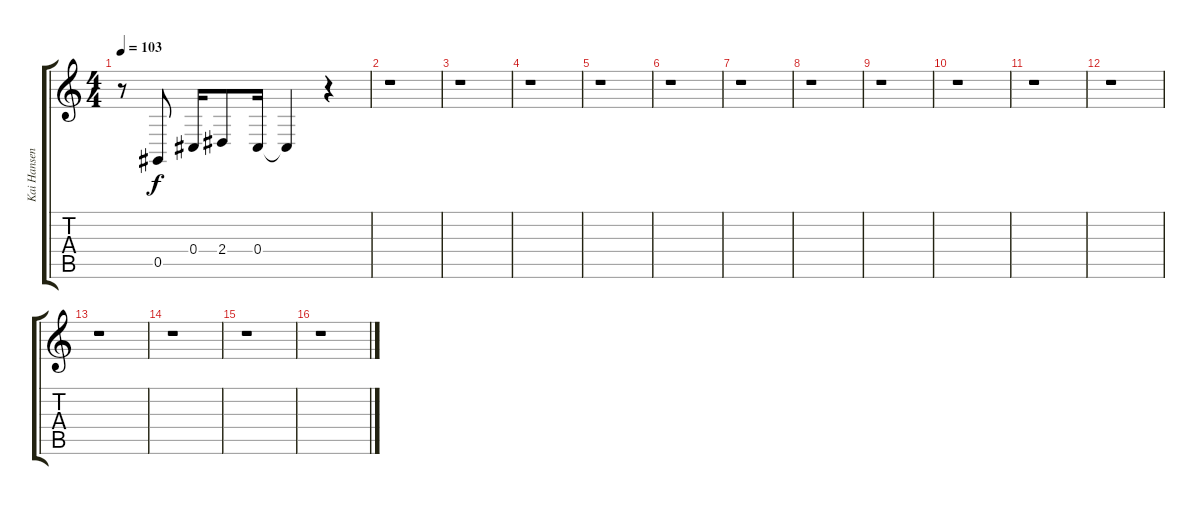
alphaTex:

\track ("Kai Hansen - Vocals" "Kai Hansen") {instrument trumpet}
\staff {score tabs}
\tuning (Eb4 Bb3 Gb3 Db3 Ab2 Eb2) {hide}
\ts (4 4)
\tempo 103
\clef g2
\ks c
r.8{dy f} 0.5.8 0.4.16 2.4.8 0.4.16 0.4{t}.4 r.4 |
r.1 |
r.1 |
r.1 |
r.1 |
r.1 |
r.1 |
r.1 |
r.1 |
r.1 |
r.1 |
r.1 |
r.1 |
r.1 |
r.1 |
r.1
